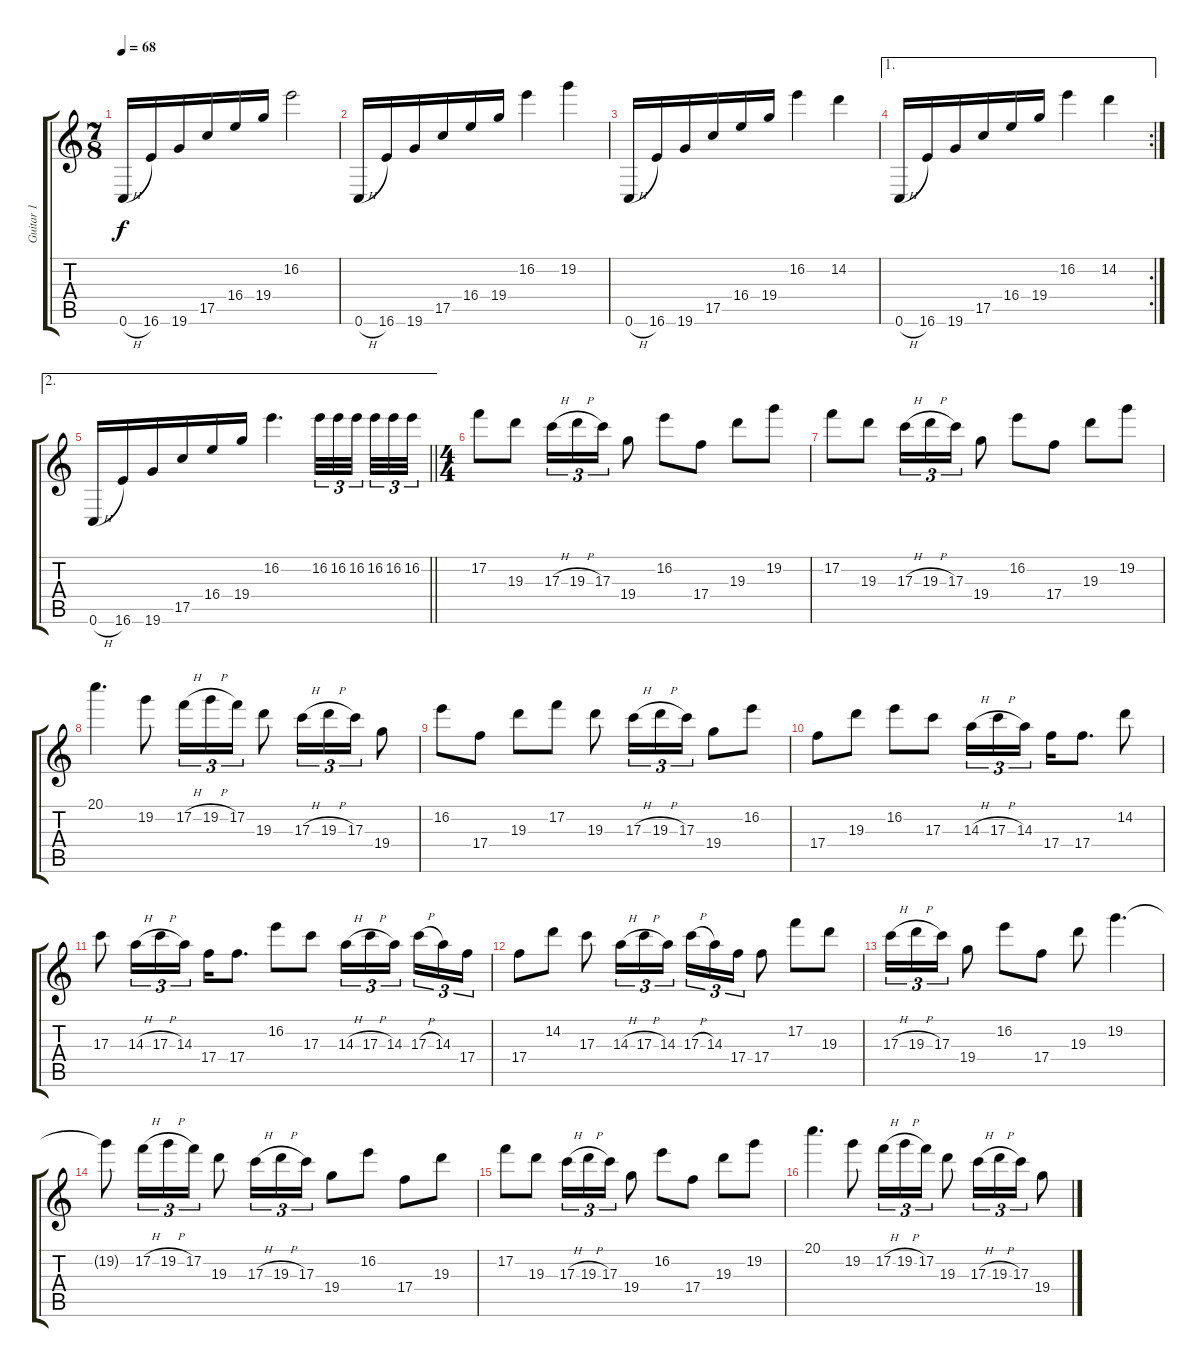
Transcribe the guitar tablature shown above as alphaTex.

\track ("Guitar 1" "Guitar 1") {instrument overdrivenguitar}
\staff {score tabs}
\tuning (E4 C4 G3 C3 G2 C2) {hide}
\ts (7 8)
\tempo 68
\clef g2
\ks c
0.6{h}.16{dy f} 16.6.16 19.6.16 17.5.16 16.4.16 19.4.16 16.2.2 |
0.6{h}.16 16.6.16 19.6.16 17.5.16 16.4.16 19.4.16 16.2.4 19.2.4 |
0.6{h}.16 16.6.16 19.6.16 17.5.16 16.4.16 19.4.16 16.2.4 14.2.4 |
\ae 1
\rc 2
0.6{h}.16 16.6.16 19.6.16 17.5.16 16.4.16 19.4.16 16.2.4 14.2.4 |
\ae 2
\barLineRight lightlight
0.6{h}.16 16.6.16 19.6.16 17.5.16 16.4.16 19.4.16 16.2.4{d} 16.2.32{tu (3 2)} 16.2.32{tu (3 2)} 16.2.32{tu (3 2) beam splitsecondary} 16.2.32{tu (3 2)} 16.2.32{tu (3 2)} 16.2.32{tu (3 2)} |
\ts (4 4)
17.2.8 19.3.8 17.3{h}.16{tu (3 2)} 19.3{h}.16{tu (3 2)} 17.3.16{tu (3 2)} 19.4.8 16.2.8 17.4.8 19.3.8 19.2.8 |
17.2.8 19.3.8 17.3{h}.16{tu (3 2)} 19.3{h}.16{tu (3 2)} 17.3.16{tu (3 2)} 19.4.8 16.2.8 17.4.8 19.3.8 19.2.8 |
20.1.4{d} 19.2.8 17.2{h}.16{tu (3 2)} 19.2{h}.16{tu (3 2)} 17.2.16{tu (3 2)} 19.3.8 17.3{h}.16{tu (3 2)} 19.3{h}.16{tu (3 2)} 17.3.16{tu (3 2)} 19.4.8 |
16.2.8 17.4.8 19.3.8 17.2.8 19.3.8 17.3{h}.16{tu (3 2)} 19.3{h}.16{tu (3 2)} 17.3.16{tu (3 2)} 19.4.8 16.2.8 |
17.4.8 19.3.8 16.2.8 17.3.8 14.3{h}.16{tu (3 2)} 17.3{h}.16{tu (3 2)} 14.3.16{tu (3 2) beam splitsecondary} 17.4.16 17.4.8{d} 14.2.8 |
17.3.8 14.3{h}.16{tu (3 2)} 17.3{h}.16{tu (3 2)} 14.3.16{tu (3 2)} 17.4.16 17.4.8{d} 16.2.8 17.3.8 14.3{h}.16{tu (3 2)} 17.3{h}.16{tu (3 2)} 14.3.16{tu (3 2) beam splitsecondary} 17.3{h}.16{tu (3 2)} 14.3.16{tu (3 2)} 17.4.16{tu (3 2)} |
17.4.8 14.2.8 17.3.8 14.3{h}.16{tu (3 2)} 17.3{h}.16{tu (3 2)} 14.3.16{tu (3 2)} 17.3{h}.16{tu (3 2)} 14.3.16{tu (3 2)} 17.4.16{tu (3 2)} 17.4.8 17.2.8 19.3.8 |
17.3{h}.16{tu (3 2)} 19.3{h}.16{tu (3 2)} 17.3.16{tu (3 2)} 19.4.8 16.2.8 17.4.8 19.3.8 19.2.4{d} |
19.2{t}.8 17.2{h}.16{tu (3 2)} 19.2{h}.16{tu (3 2)} 17.2.16{tu (3 2)} 19.3.8 17.3{h}.16{tu (3 2)} 19.3{h}.16{tu (3 2)} 17.3.16{tu (3 2)} 19.4.8 16.2.8 17.4.8 19.3.8 |
17.2.8 19.3.8 17.3{h}.16{tu (3 2)} 19.3{h}.16{tu (3 2)} 17.3.16{tu (3 2)} 19.4.8 16.2.8 17.4.8 19.3.8 19.2.8 |
20.1.4{d} 19.2.8 17.2{h}.16{tu (3 2)} 19.2{h}.16{tu (3 2)} 17.2.16{tu (3 2)} 19.3.8 17.3{h}.16{tu (3 2)} 19.3{h}.16{tu (3 2)} 17.3.16{tu (3 2)} 19.4.8
